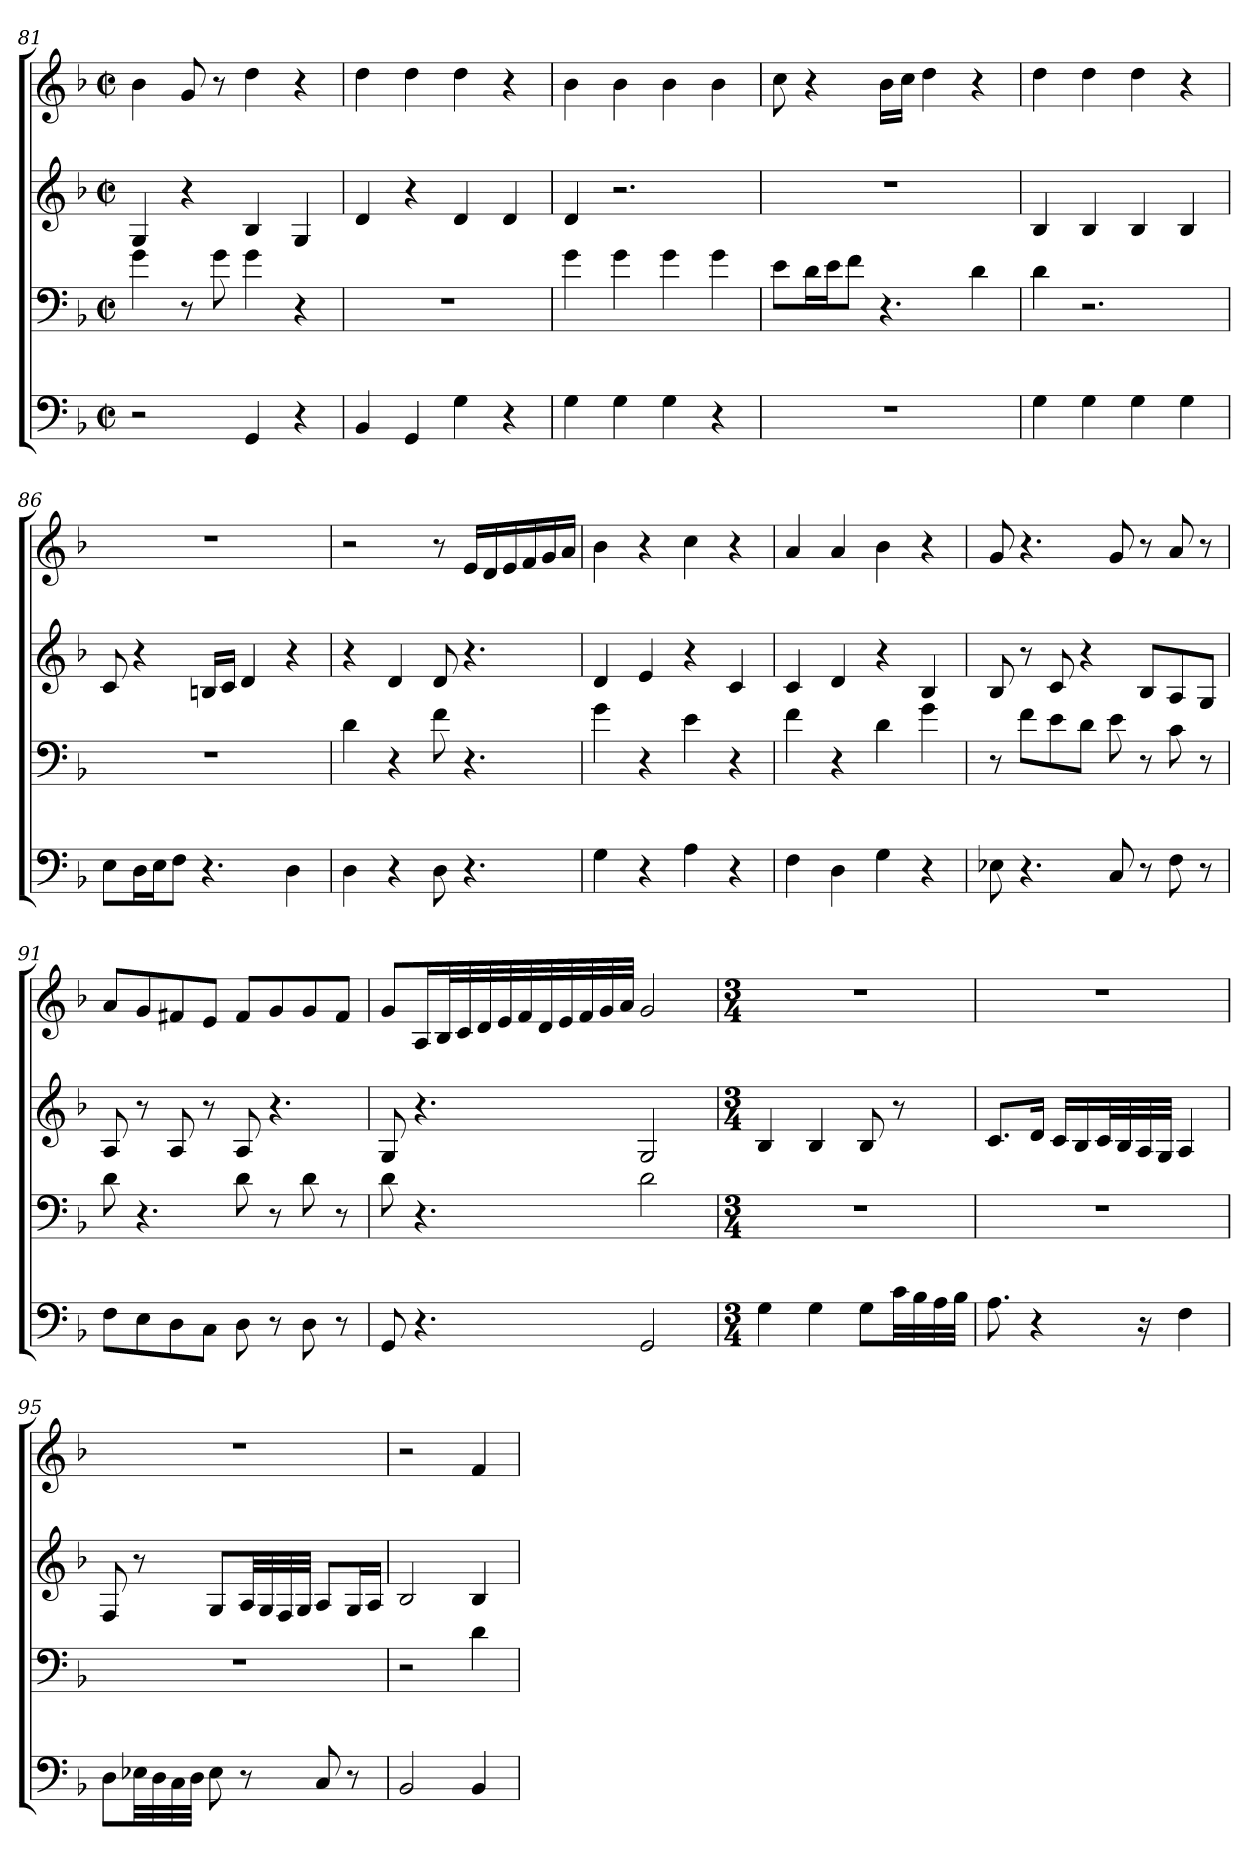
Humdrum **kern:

**kern	**kern	**kern	**kern
*part4	*part3	*part2	*part1
*staff4	*staff3	*staff2	*staff1
*clefF4	*clefF4	*clefG2	*clefG2
*k[b-]	*k[b-]	*k[b-]	*k[b-]
*F:	*F:	*F:	*F:
*M2/2	*M2/2	*M2/2	*M2/2
*met(c|)	*met(c|)	*met(c|)	*met(c|)
=81	=81	=81	=81
2r	4g	4G	4b-
.	8r	4r	8g
.	8g	.	8r
4GG	4g	4B-	4dd
4r	4r	4G	4r
=82	=82	=82	=82
4BB-	1r	4d	4ddi
4GG	.	4r	4dd
4G	.	4di	4dd
4r	.	4d	4r
=83	=83	=83	=83
4Gi	4g	4d	4b-
4G	4g	2.r	4b-
4G	4g	.	4b-
4r	4g	.	4b-
=84	=84	=84	=84
1r	8eL	1r	8cc
.	16djL	.	4r
.	16ejJ	.	.
.	8fJ	.	.
.	4.r	.	16b-jLL
.	.	.	16ccjJJ
.	.	.	4dd
.	4d	.	4r
=85	=85	=85	=85
4G	4d	4B-	4ddi
4G	2.r	4B-	4dd
4G	.	4B-	4dd
4G	.	4B-	4r
=86	=86	=86	=86
8EL	1r	8c	1r
16DjL	.	4r	.
16EjJ	.	.	.
8FJ	.	.	.
4.r	.	16BnjLL	.
.	.	16cjJJ	.
.	.	4d	.
4D	.	4r	.
=87	=87	=87	=87
4D	4di	4r	2r
4r	4r	4d	.
8Di	8f	8d	8r
4.r	4.r	4.r	16ejLL
.	.	.	16dj
.	.	.	16ej
.	.	.	16fj
.	.	.	16gj
.	.	.	16ajJJ
=88	=88	=88	=88
4G	4g	4d	4b-
4r	4r	4e	4r
4A	4e	4r	4cc
4r	4r	4c	4r
=89	=89	=89	=89
4F	4f	4c	4a
4D	4r	4d	4a
4G	4d	4r	4b-
4r	4g	4B-	4r
=90	=90	=90	=90
8E-X	8r	8B-	8g
4.r	8fL	8r	4.r
.	8eZ	8c	.
.	8dJ	4r	.
8C	8eZ	.	8g
8r	8r	8B-L	8r
8F	8c	8A	8a
8r	8r	8GJ	8r
=91	=91	=91	=91
8FiL	8d	8A	8aiL
8EZ	4.r	8r	8g
8D	.	8Ai	8f#XZ
8CJ	.	8r	8eJ
8D	8di	8A	8f#L
8r	8r	4.r	8gj
8D	8d	.	8gV
8r	8r	.	8f#jJ
=92	=92	=92	=92
8GG	8d	8G	8gL
4.r	4.r	4.r	16AjL
.	.	.	32B-jL
.	.	.	32cj
.	.	.	32dj
.	.	.	32ej
.	.	.	32fj
.	.	.	32dj
.	.	.	32ej
.	.	.	32fj
.	.	.	32gj
.	.	.	32ajJJJ
2GGi	2di	2Gi	2gi
=93	=93	=93	=93
*M3/4	*M3/4	*M3/4	*M3/4
4G	2.r	4B-	2.r
4G	.	4B-	.
8GL	.	8B-	.
32cjLL	.	8r	.
32B-j	.	.	.
32Aj	.	.	.
32B-jJJJ	.	.	.
=94	=94	=94	=94
8.A	2.r	8.cL	2.r
4r	.	16djJk	.
.	.	16cjLL	.
.	.	16B-j	.
.	.	32cjL	.
.	.	32B-j	.
16r	.	32Aj	.
.	.	32GjJJJ	.
4F	.	4A	.
=95	=95	=95	=95
8DL	2.r	8F	2.r
32E-XjLL	.	8r	.
32Dj	.	.	.
32Cj	.	.	.
32DjJJJ	.	.	.
8E-	.	8GL	.
8r	.	32AjLL	.
.	.	32Gj	.
.	.	32Fj	.
.	.	32GjJJJ	.
8C	.	8AL	.
8r	.	16GjL	.
.	.	16AjJJ	.
=96	=96	=96	=96
2BB-	2r	2B-	2r
4BB-	4d	4B-	4f
=	=	=	=
*-	*-	*-	*-
